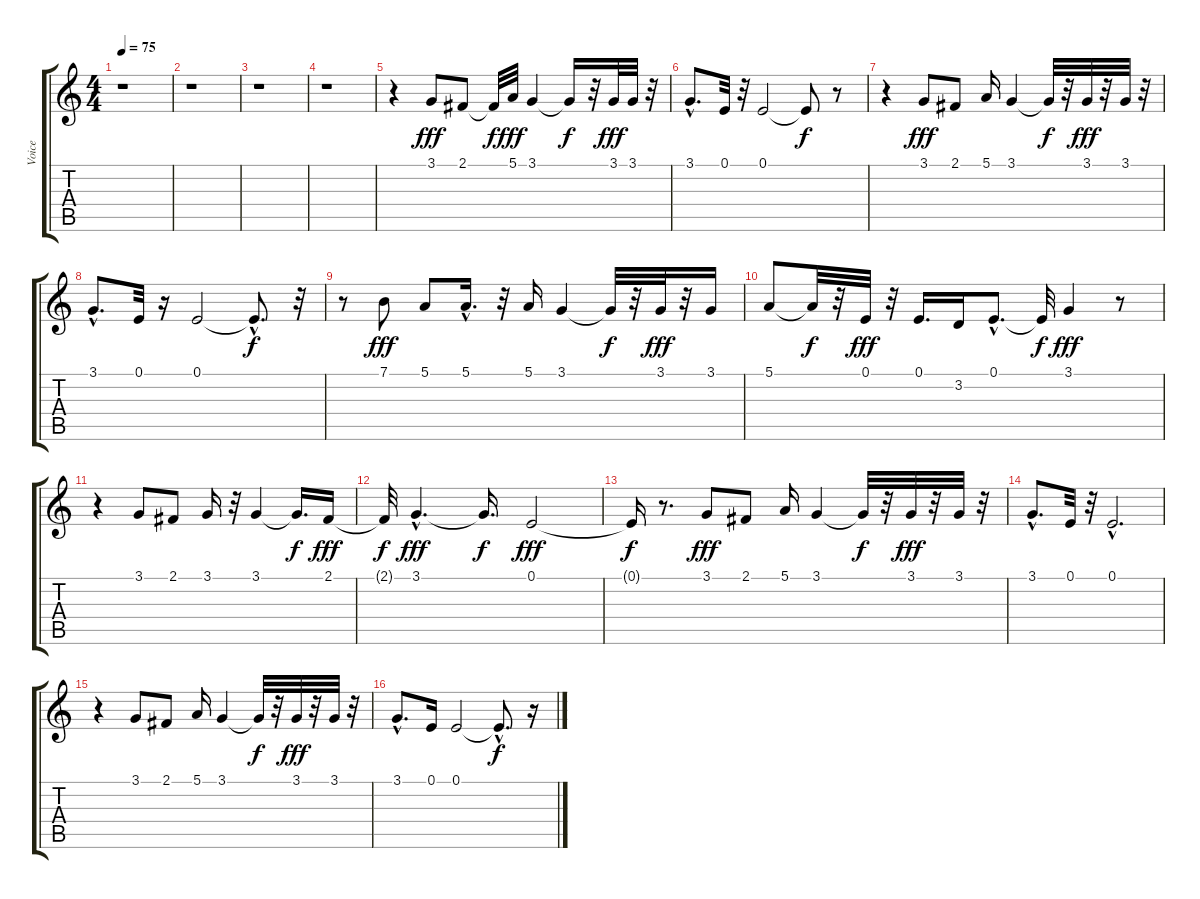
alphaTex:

\track ("Voice" "Voice") {instrument synthvoice}
\staff {score tabs}
\tuning (E4 B3 G3 D3 A2 E2) {hide}
\ts (4 4)
\tempo 75
\clef g2
\ks c
r.1{dy fff} |
r.1 |
r.1 |
r.1 |
r.4 3.1.8 2.1.8 2.1{t}.32{dy f} 5.1.32{dy fff} 3.1.4 3.1{t}.16{dy f} r.32 3.1.32{dy fff} 3.1.32 r.32 |
3.1{hac}.8{d} 0.1.32 r.32 0.1.2 0.1{t}.8{dy f} r.8 |
r.4 3.1.8{dy fff} 2.1.8 5.1.16 3.1.4 3.1{t}.32{dy f} r.32 3.1.32{dy fff} r.32 3.1.32 r.32 |
3.1{hac}.8{d} 0.1.32 r.16 0.1.2 0.1{hac t}.8{d dy f} r.32 |
r.8 7.1.8{dy fff} 5.1.8 5.1{hac}.16{d} r.32 5.1.16 3.1.4 3.1{t}.32{dy f} r.32 3.1.32{dy fff} r.32 3.1.16 |
5.1.8 5.1{t}.32{dy f} r.32 0.1.32{dy fff} r.32 0.1.16{d} 3.2.16 0.1{hac}.8{d} 0.1{t}.32{dy f} 3.1.4{dy fff} r.8 |
r.4 3.1.8 2.1.8 3.1.16 r.32 3.1.4 3.1{t}.16{d dy f} 2.1.16{dy fff} |
2.1{t}.32{dy f} 3.1{hac}.4{d dy fff} 3.1{t}.16{d dy f} 0.1.2{dy fff} |
0.1{t}.16{dy f} r.8{d} 3.1.8{dy fff} 2.1.8 5.1.16 3.1.4 3.1{t}.32{dy f} r.32 3.1.32{dy fff} r.32 3.1.32 r.32 |
3.1{hac}.8{d} 0.1.32 r.32 0.1{hac}.2{d} |
r.4 3.1.8 2.1.8 5.1.16 3.1.4 3.1{t}.32{dy f} r.32 3.1.32{dy fff} r.32 3.1.32 r.32 |
3.1{hac}.8{d} 0.1.16 0.1.2 0.1{hac t}.8{d dy f} r.16
